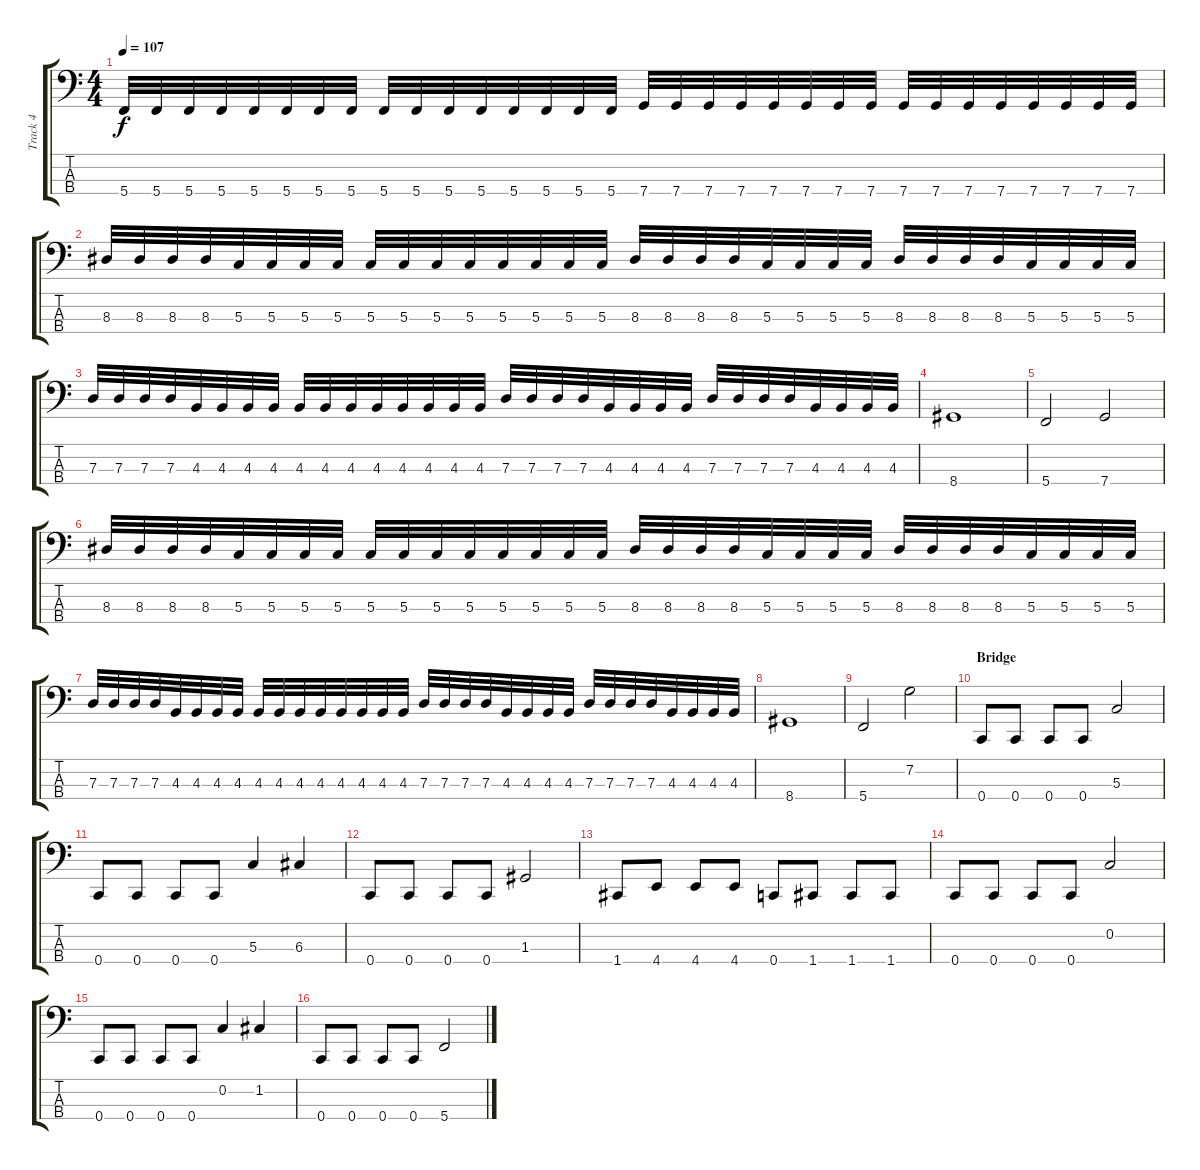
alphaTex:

\track ("Track 4" "Track 4") {instrument electricbassfinger}
\staff {score tabs}
\tuning (F2 C2 G1 C1) {hide}
\ts (4 4)
\tempo 107
\clef f4
\ks c
5.4.32{dy f} 5.4.32 5.4.32 5.4.32 5.4.32 5.4.32 5.4.32 5.4.32 5.4.32 5.4.32 5.4.32 5.4.32 5.4.32 5.4.32 5.4.32 5.4.32 7.4.32 7.4.32 7.4.32 7.4.32 7.4.32 7.4.32 7.4.32 7.4.32 7.4.32 7.4.32 7.4.32 7.4.32 7.4.32 7.4.32 7.4.32 7.4.32 |
8.3.32 8.3.32 8.3.32 8.3.32 5.3.32 5.3.32 5.3.32 5.3.32 5.3.32 5.3.32 5.3.32 5.3.32 5.3.32 5.3.32 5.3.32 5.3.32 8.3.32 8.3.32 8.3.32 8.3.32 5.3.32 5.3.32 5.3.32 5.3.32 8.3.32 8.3.32 8.3.32 8.3.32 5.3.32 5.3.32 5.3.32 5.3.32 |
7.3.32 7.3.32 7.3.32 7.3.32 4.3.32 4.3.32 4.3.32 4.3.32 4.3.32 4.3.32 4.3.32 4.3.32 4.3.32 4.3.32 4.3.32 4.3.32 7.3.32 7.3.32 7.3.32 7.3.32 4.3.32 4.3.32 4.3.32 4.3.32 7.3.32 7.3.32 7.3.32 7.3.32 4.3.32 4.3.32 4.3.32 4.3.32 |
8.4.1 |
5.4.2 7.4.2 |
8.3.32 8.3.32 8.3.32 8.3.32 5.3.32 5.3.32 5.3.32 5.3.32 5.3.32 5.3.32 5.3.32 5.3.32 5.3.32 5.3.32 5.3.32 5.3.32 8.3.32 8.3.32 8.3.32 8.3.32 5.3.32 5.3.32 5.3.32 5.3.32 8.3.32 8.3.32 8.3.32 8.3.32 5.3.32 5.3.32 5.3.32 5.3.32 |
7.3.32 7.3.32 7.3.32 7.3.32 4.3.32 4.3.32 4.3.32 4.3.32 4.3.32 4.3.32 4.3.32 4.3.32 4.3.32 4.3.32 4.3.32 4.3.32 7.3.32 7.3.32 7.3.32 7.3.32 4.3.32 4.3.32 4.3.32 4.3.32 7.3.32 7.3.32 7.3.32 7.3.32 4.3.32 4.3.32 4.3.32 4.3.32 |
8.4.1 |
5.4.2 7.2.2 |
\section ("" "Bridge")
0.4.8 0.4.8 0.4.8 0.4.8 5.3.2 |
0.4.8 0.4.8 0.4.8 0.4.8 5.3.4 6.3.4 |
0.4.8 0.4.8 0.4.8 0.4.8 1.3.2 |
1.4.8 4.4.8 4.4.8 4.4.8 0.4.8 1.4.8 1.4.8 1.4.8 |
0.4.8 0.4.8 0.4.8 0.4.8 0.2.2 |
0.4.8 0.4.8 0.4.8 0.4.8 0.2.4 1.2.4 |
0.4.8 0.4.8 0.4.8 0.4.8 5.4.2
